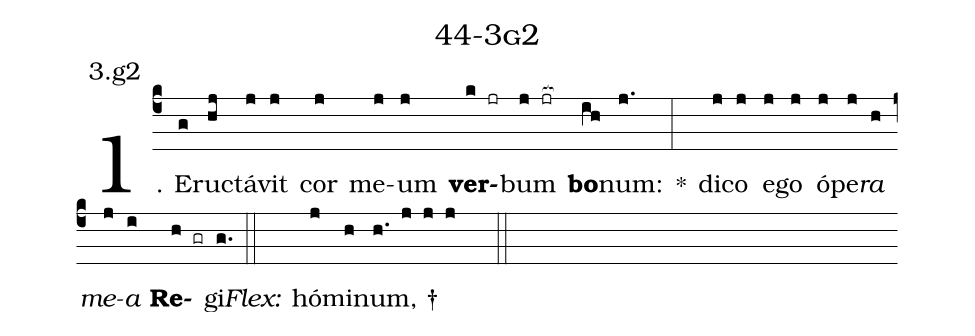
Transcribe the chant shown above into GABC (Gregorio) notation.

name: 44-3g2;
annotation: 3.g2;
%%
(c4)1. E(g)ruc(hj)tá(j)vit(j) cor(j) me(j)um(j) <b>ver</b>(k jr)bum(j jr[ocb:1{]) <b>bo</b>(ih[ocb:0}])num:(j.) *(:) di(j)co(j) e(j)go(j) ó(j)pe(j)<i>ra</i>(h) <i>me</i>(j)<i>a</i>(i) <b>Re</b>(h gr)gi.(g.) (::)
<i>Flex:</i>()  hó(j)mi(h)num, †(h. j j j  ::)
